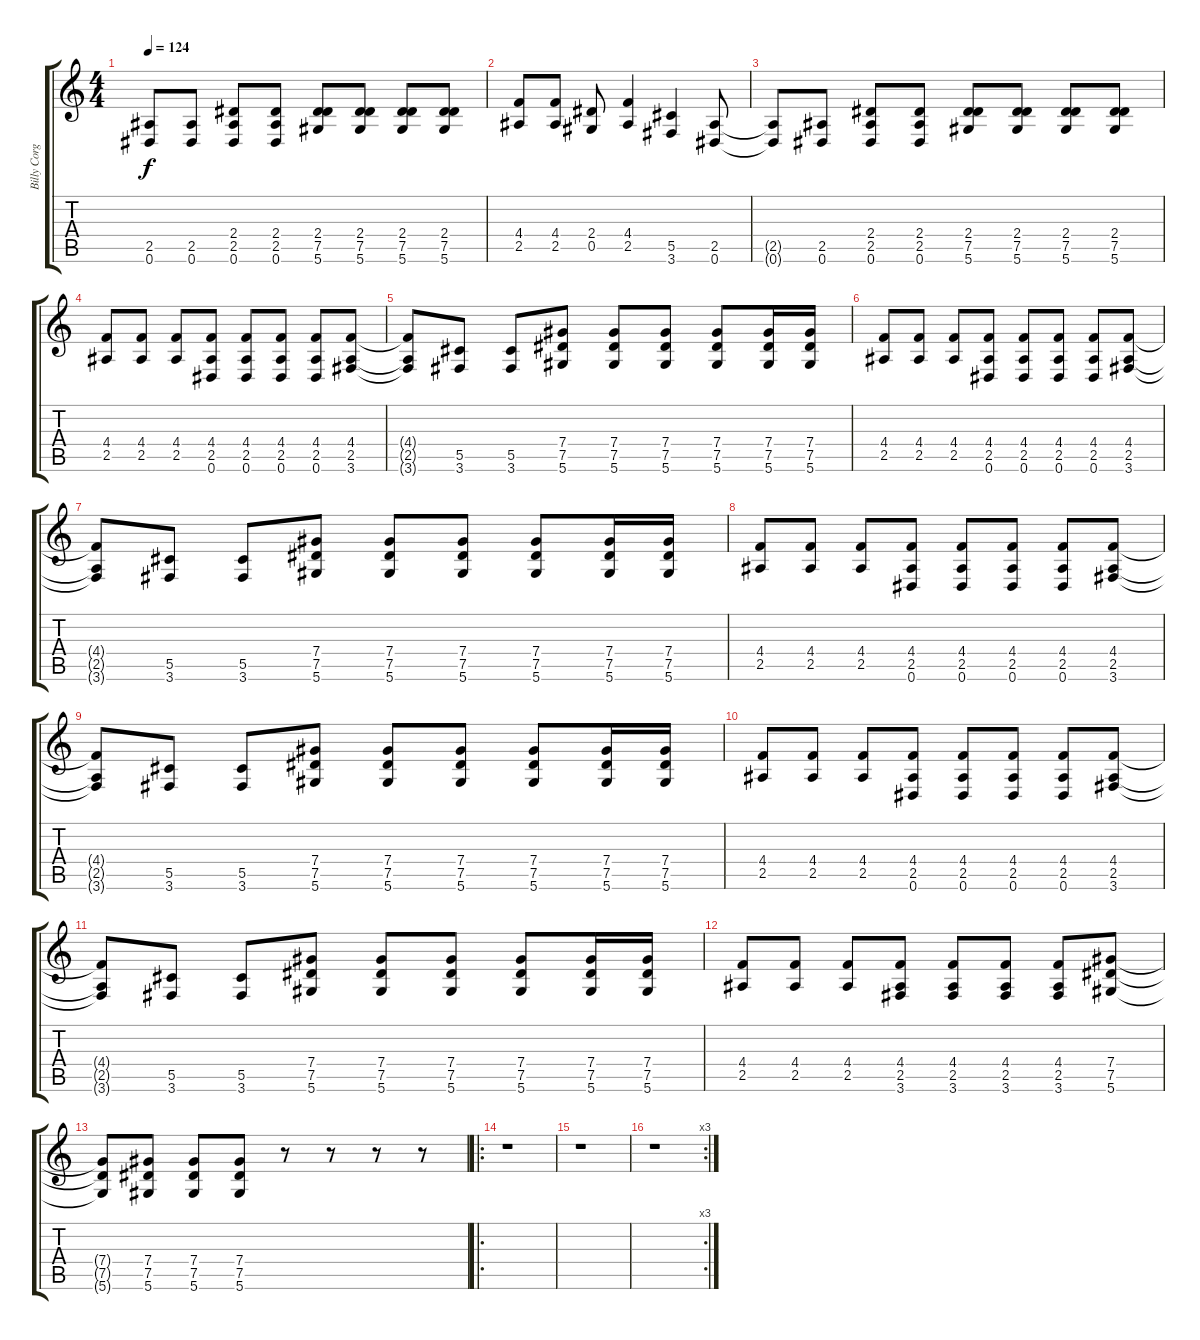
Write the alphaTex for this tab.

\track ("Billy Corgan (clean)" "Billy Corg") {instrument acousticguitarsteel}
\staff {score tabs}
\tuning (Eb4 Bb3 Gb3 Db3 Ab2 Eb2) {hide}
\ts (4 4)
\tempo 124
\clef g2
\ks c
(2.5{t} 0.6{t}).8{dy f} (2.5 0.6).8 (2.4 2.5 0.6).8 (2.4 2.5 0.6).8 (2.4 7.5 5.6).8 (2.4 7.5 5.6).8 (2.4 7.5 5.6).8 (2.4 7.5 5.6).8 |
(4.4 2.5).8 (4.4 2.5).8 (2.4 0.5).8 (4.4 2.5).4 (5.5 3.6).4 (2.5 0.6).8 |
(2.5{t} 0.6{t}).8 (2.5 0.6).8 (2.4 2.5 0.6).8 (2.4 2.5 0.6).8 (2.4 7.5 5.6).8 (2.4 7.5 5.6).8 (2.4 7.5 5.6).8 (2.4 7.5 5.6).8 |
(4.4 2.5).8 (4.4 2.5).8 (4.4 2.5).8 (4.4 2.5 0.6).8 (4.4 2.5 0.6).8 (4.4 2.5 0.6).8 (4.4 2.5 0.6).8 (4.4 2.5 3.6).8 |
(4.4{t} 2.5{t} 3.6{t}).8 (5.5 3.6).8 (5.5 3.6).8 (7.4 7.5 5.6).8 (7.4 7.5 5.6).8 (7.4 7.5 5.6).8 (7.4 7.5 5.6).8 (7.4 7.5 5.6).16 (7.4 7.5 5.6).16 |
(4.4 2.5).8 (4.4 2.5).8 (4.4 2.5).8 (4.4 2.5 0.6).8 (4.4 2.5 0.6).8 (4.4 2.5 0.6).8 (4.4 2.5 0.6).8 (4.4 2.5 3.6).8 |
(4.4{t} 2.5{t} 3.6{t}).8 (5.5 3.6).8 (5.5 3.6).8 (7.4 7.5 5.6).8 (7.4 7.5 5.6).8 (7.4 7.5 5.6).8 (7.4 7.5 5.6).8 (7.4 7.5 5.6).16 (7.4 7.5 5.6).16 |
(4.4 2.5).8 (4.4 2.5).8 (4.4 2.5).8 (4.4 2.5 0.6).8 (4.4 2.5 0.6).8 (4.4 2.5 0.6).8 (4.4 2.5 0.6).8 (4.4 2.5 3.6).8 |
(4.4{t} 2.5{t} 3.6{t}).8 (5.5 3.6).8 (5.5 3.6).8 (7.4 7.5 5.6).8 (7.4 7.5 5.6).8 (7.4 7.5 5.6).8 (7.4 7.5 5.6).8 (7.4 7.5 5.6).16 (7.4 7.5 5.6).16 |
(4.4 2.5).8 (4.4 2.5).8 (4.4 2.5).8 (4.4 2.5 0.6).8 (4.4 2.5 0.6).8 (4.4 2.5 0.6).8 (4.4 2.5 0.6).8 (4.4 2.5 3.6).8 |
(4.4{t} 2.5{t} 3.6{t}).8 (5.5 3.6).8 (5.5 3.6).8 (7.4 7.5 5.6).8 (7.4 7.5 5.6).8 (7.4 7.5 5.6).8 (7.4 7.5 5.6).8 (7.4 7.5 5.6).16 (7.4 7.5 5.6).16 |
(4.4 2.5).8 (4.4 2.5).8 (4.4 2.5).8 (4.4 2.5 3.6).8 (4.4 2.5 3.6).8 (4.4 2.5 3.6).8 (4.4 2.5 3.6).8 (7.4 7.5 5.6).8 |
(7.4{t} 7.5{t} 5.6{t}).8 (7.4 7.5 5.6).8 (7.4 7.5 5.6).8 (7.4 7.5 5.6).8 r.8 r.8 r.8 r.8 |
\ro
r.1 |
r.1 |
\rc 3
r.1
